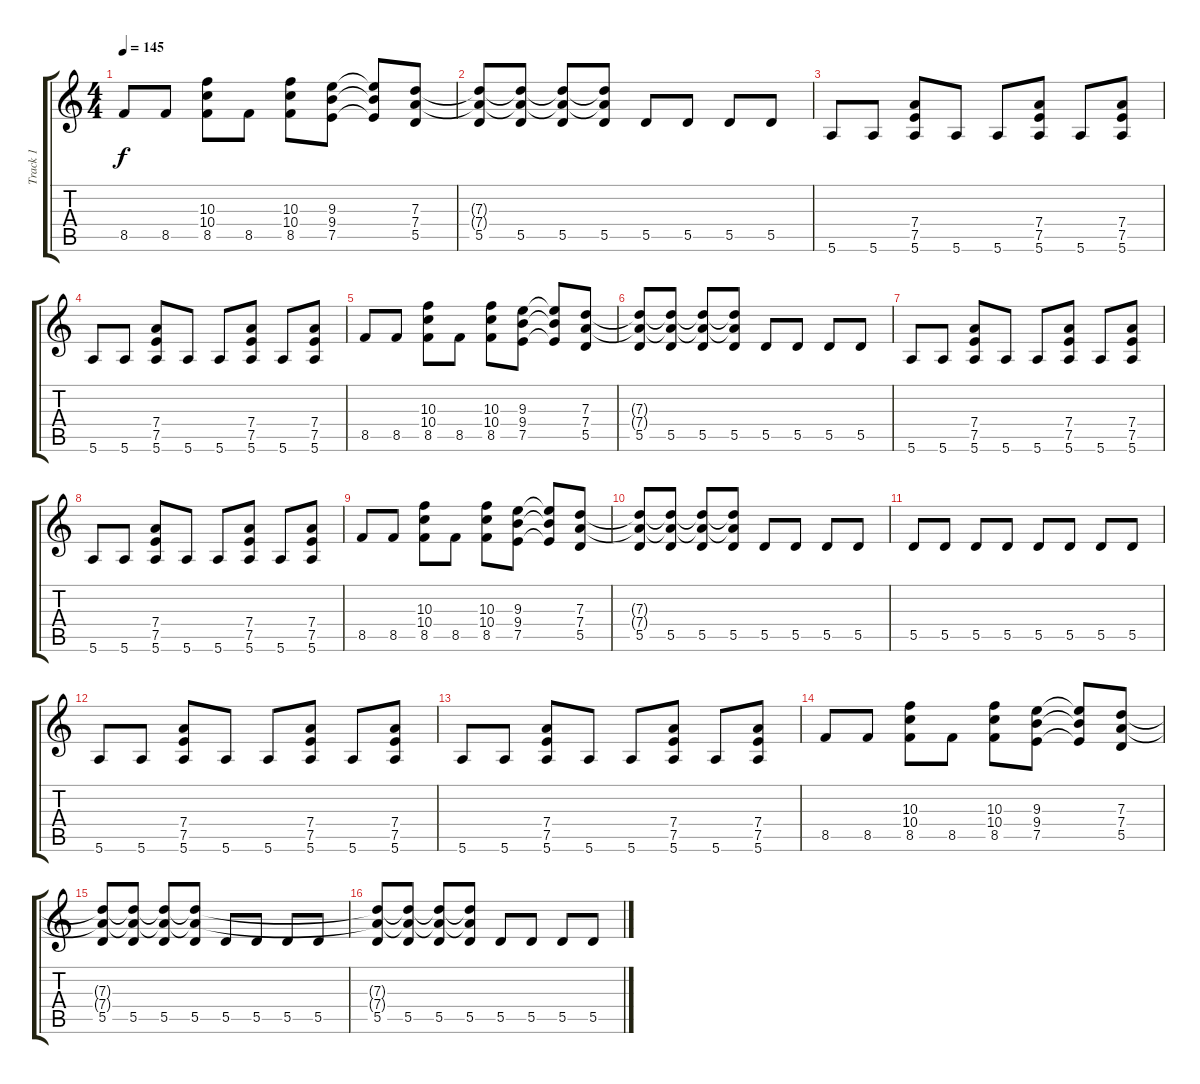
\track ("Track 1" "Track 1") {instrument overdrivenguitar}
\staff {score tabs}
\tuning (E4 B3 G3 D3 A2 E2) {hide}
\ts (4 4)
\tempo 145
\clef g2
\ks c
8.5.8{dy f} 8.5.8 (10.3 10.4 8.5).8 8.5.8 (10.3 10.4 8.5).8 (9.3 9.4 7.5).8 (9.3{t} 9.4{t} 7.5{t}).8 (7.3 7.4 5.5).8 |
(7.3{t} 7.4{t} 5.5).8 (7.3{t} 7.4{t} 5.5).8 (7.3{t} 7.4{t} 5.5).8 (7.3{t} 7.4{t} 5.5).8 5.5.8 5.5.8 5.5.8 5.5.8 |
5.6.8 5.6.8 (7.4 7.5 5.6).8 5.6.8 5.6.8 (7.4 7.5 5.6).8 5.6.8 (7.4 7.5 5.6).8 |
5.6.8 5.6.8 (7.4 7.5 5.6).8 5.6.8 5.6.8 (7.4 7.5 5.6).8 5.6.8 (7.4 7.5 5.6).8 |
8.5.8 8.5.8 (10.3 10.4 8.5).8 8.5.8 (10.3 10.4 8.5).8 (9.3 9.4 7.5).8 (9.3{t} 9.4{t} 7.5{t}).8 (7.3 7.4 5.5).8 |
(7.3{t} 7.4{t} 5.5).8 (7.3{t} 7.4{t} 5.5).8 (7.3{t} 7.4{t} 5.5).8 (7.3{t} 7.4{t} 5.5).8 5.5.8 5.5.8 5.5.8 5.5.8 |
5.6.8 5.6.8 (7.4 7.5 5.6).8 5.6.8 5.6.8 (7.4 7.5 5.6).8 5.6.8 (7.4 7.5 5.6).8 |
5.6.8 5.6.8 (7.4 7.5 5.6).8 5.6.8 5.6.8 (7.4 7.5 5.6).8 5.6.8 (7.4 7.5 5.6).8 |
8.5.8 8.5.8 (10.3 10.4 8.5).8 8.5.8 (10.3 10.4 8.5).8 (9.3 9.4 7.5).8 (9.3{t} 9.4{t} 7.5{t}).8 (7.3 7.4 5.5).8 |
(7.3{t} 7.4{t} 5.5).8 (7.3{t} 7.4{t} 5.5).8 (7.3{t} 7.4{t} 5.5).8 (7.3{t} 7.4{t} 5.5).8 5.5.8 5.5.8 5.5.8 5.5.8 |
5.5.8 5.5.8 5.5.8 5.5.8 5.5.8 5.5.8 5.5.8 5.5.8 |
5.6.8 5.6.8 (7.4 7.5 5.6).8 5.6.8 5.6.8 (7.4 7.5 5.6).8 5.6.8 (7.4 7.5 5.6).8 |
5.6.8 5.6.8 (7.4 7.5 5.6).8 5.6.8 5.6.8 (7.4 7.5 5.6).8 5.6.8 (7.4 7.5 5.6).8 |
8.5.8 8.5.8 (10.3 10.4 8.5).8 8.5.8 (10.3 10.4 8.5).8 (9.3 9.4 7.5).8 (9.3{t} 9.4{t} 7.5{t}).8 (7.3 7.4 5.5).8 |
(7.3{t} 7.4{t} 5.5).8 (7.3{t} 7.4{t} 5.5).8 (7.3{t} 7.4{t} 5.5).8 (7.3{t} 7.4{t} 5.5).8 5.5.8 5.5.8 5.5.8 5.5.8 |
(7.3{t} 7.4{t} 5.5).8 (7.3{t} 7.4{t} 5.5).8 (7.3{t} 7.4{t} 5.5).8 (7.3{t} 7.4{t} 5.5).8 5.5.8 5.5.8 5.5.8 5.5.8
